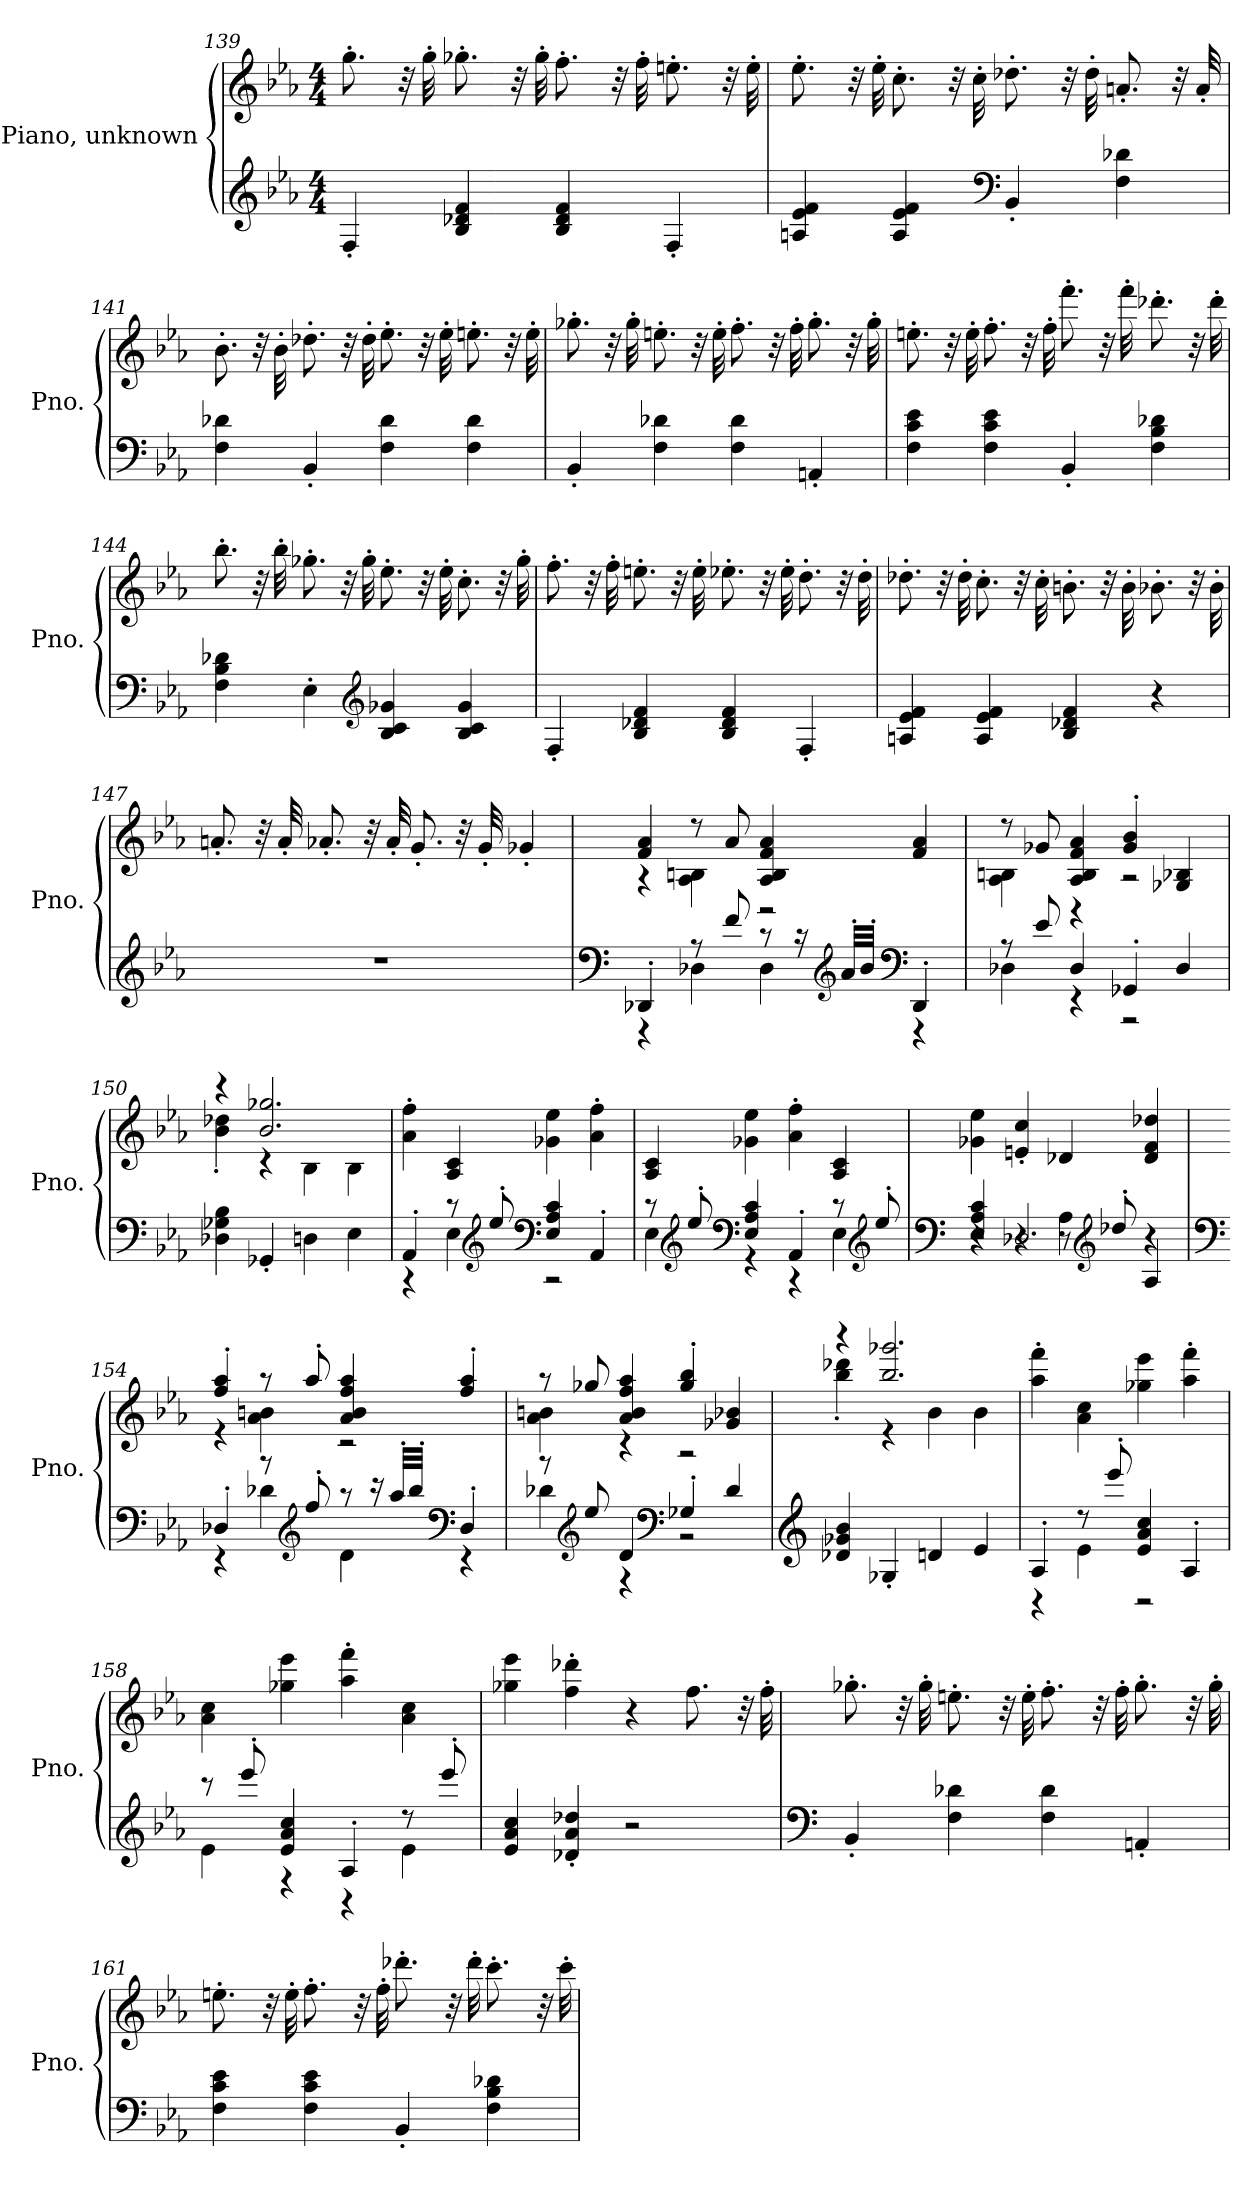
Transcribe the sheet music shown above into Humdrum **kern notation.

**kern	**kern
*part1	*part1
*staff2	*staff1
*I"Piano, unknown	*
*I'Pno.	*
!!LO:LB:g=z
*clefG2	*clefG2
*k[b-e-a-]	*k[b-e-a-]
*M4/4	*M4/4
=139	=139
4F'/	8.gg'\
.	32r
.	32gg'\
4B-/ 4d-X/ 4f/	8.gg-X'\
.	32r
.	32gg-'\
4B-/ 4d-/ 4f/	8.ff'\
.	32r
.	32ff'\
4F'/	8.een'\
.	32r
.	32ee'\
=140	=140
4An/ 4e-/ 4f/	8.ee-'\
.	32r
.	32ee-'\
4A/ 4e-/ 4f/	8.cc'\
.	32r
.	32cc'\
*clefF4	*
4BB-'/	8.dd-X'\
.	32r
.	32dd-'\
4F\ 4d-X\	8.an'/
.	32r
.	32a'/
!!LO:PB:g=z
=141	=141
4F\ 4d-X\	8.b-'\
.	32r
.	32b-'\
4BB-'/	8.dd-X'\
.	32r
.	32dd-'\
4F\ 4d-\	8.ee-'\
.	32r
.	32ee-'\
4F\ 4d-\	8.een'\
.	32r
.	32ee'\
=142	=142
4BB-'/	8.gg-X'\
.	32r
.	32gg-'\
4F\ 4d-X\	8.een'\
.	32r
.	32ee'\
4F\ 4d-\	8.ff'\
.	32r
.	32ff'\
4AAn'/	8.gg-'\
.	32r
.	32gg-'\
!!LO:LB:g=z
=143	=143
4F\ 4c\ 4e-\	8.een'\
.	32r
.	32ee'\
4F\ 4c\ 4e-\	8.ff'\
.	32r
.	32ff'\
4BB-'/	8.fff'\
.	32r
.	32fff'\
4F\ 4B-\ 4d-X\	8.ddd-X'\
.	32r
.	32ddd-'\
=144	=144
4F\ 4B-\ 4d-X\	8.bb-'\
.	32r
.	32bb-'\
4E-'\	8.gg-X'\
.	32r
.	32gg-'\
*clefG2	*
4B-/ 4c/ 4g-X/	8.ee-'\
.	32r
.	32ee-'\
4B-/ 4c/ 4g-/	8.cc'\
.	32r
.	32gg-'\
!!LO:LB:g=z
=145	=145
4F'/	8.ff'\
.	32r
.	32ff'\
4B-/ 4d-X/ 4f/	8.een'\
.	32r
.	32ee'\
4B-/ 4d-/ 4f/	8.ee-X'\
.	32r
.	32ee-'\
4F'/	8.dd'\
.	32r
.	32dd'\
=146	=146
4An/ 4e-/ 4f/	8.dd-X'\
.	32r
.	32dd-'\
4A/ 4e-/ 4f/	8.cc'\
.	32r
.	32cc'\
4B-/ 4d-X/ 4f/	8.bn'\
.	32r
.	32b'\
4r	8.b-X'\
.	32r
.	32b-'\
!!LO:LB:g=z
=147	=147
1r	8.an'/
.	32r
.	32a'/
.	8.a-X'/
.	32r
.	32a-'/
.	8.g'/
.	32r
.	32g'/
.	4g-X'/
=148	=148
*clefF4	*
*^	*^
4DD-X'/	4r	4f/ 4a-/	4r
8r	4D-X\	8r	4A-\ 4Bn\
8f/	.	8a-/	.
8r	4D-\	4A-/ 4B/ 4f/ 4a-/	2r
16r	.	.	.
*clefG2	*	*	*
32a-'/LLL	.	.	.
32b-'/JJJ	.	.	.
*clefF4	*	*	*
4DD-'/	4r	4f/ 4a-/	.
=149	=149	=149	=149
8r	4D-X\	8r	4A-\ 4Bn\
8e-/	.	8g-X/	.
4D-/	4r	4A-/ 4B/ 4f/ 4a-/	4r
4GG-X'/	2r	4g-/' 4b-/'	2r
4D-/	.	4G-X/ 4B-X/	.
*v	*v	*	*
!!LO:LB:g=z	!!
=150	=150	=150
4D-X\ 4G-X\ 4B-\	4r	4b-\' 4dd-X\'
4GG-X'/	2.b-/ 2.gg-X/	4r
4Dn\	.	4B-\
4E-\	.	4B-\
*	*v	*v
=151	=151
*^	*
4AA-'/	4r	4a-\' 4ff\'
8r	4E-\	4A-/ 4c/
*clefG2	*	*
8ee-'/	.	.
*clefF4	*	*
4E-/ 4A-/ 4c/	2r	4g-X\ 4ee-\
4AA-'/	.	4a-\' 4ff\'
=152	=152	=152
8r	4E-\	4A-/ 4c/
*clefG2	*	*
8ee-'/	.	.
*clefF4	*	*
4E-/ 4A-/ 4c/	4r	4g-X\ 4ee-\
4AA-'/	4r	4a-\' 4ff\'
8r	4E-\	4A-/ 4c/
*clefG2	*	*
8ee-'/	.	.
*v	*v	*
=153	=153
*clefF4	*
*^	*
*	*^	*
4E-/ 4A-/ 4c/	2r	4r	4g-X\ 4ee-\
4r	.	2.D-X/	4en/' 4cc/'
8r	4A-\	.	4d-X/
*clefG2	*	*	*
8dd-X'/	.	.	.
4A-/	4r	.	4d-/ 4f/ 4dd-X/
*v	*v	*v	*
!!LO:LB:g=z
=154	=154
*clefF4	*
*^	*^
4D-X'/	4r	4ff/' 4aa-/'	4r
8r	4d-X\	8r	4a-\ 4bn\
*clefG2	*	*	*
8ff'/	.	8aa-'/	.
8r	4d-\	4a-/ 4b/ 4ff/ 4aa-/	2r
16r	.	.	.
32aa-'/LLL	.	.	.
32bb-'/JJJ	.	.	.
*clefF4	*	*	*
4D-'/	4r	4ff/' 4aa-/'	.
=155	=155	=155	=155
8r	4d-X\	8r	4a-\ 4bn\
*clefG2	*	*	*
8ee-/	.	8gg-X/	.
4d-/	4r	4a-/ 4b/ 4ff/ 4aa-/	4r
*clefF4	*	*	*
4G-X'/	2r	4gg-/' 4bb-/'	2r
4d-/	.	4g-X/ 4b-X/	.
*v	*v	*	*
=156	=156	=156
*clefG2	*	*
4d-X/ 4g-X/ 4b-/	4r	4bb-\' 4ddd-X\'
4G-X'/	2.bb-/ 2.ggg-X/	4r
4dn/	.	4b-\
4e-/	.	4b-\
*	*v	*v
=157	=157
*^	*
4A-'/	4r	4aa-\' 4fff\'
8r	4e-\	4a-\ 4cc\
8eee-'/	.	.
4e-/ 4a-/ 4cc/	2r	4gg-X\ 4eee-\
4A-'/	.	4aa-\' 4fff\'
!!LO:PB:g=z
=158	=158	=158
8r	4e-\	4a-\ 4cc\
8eee-'/	.	.
4e-/ 4a-/ 4cc/	4r	4gg-X\ 4eee-\
4A-'/	4r	4aa-\' 4fff\'
8r	4e-\	4a-\ 4cc\
8eee-'/	.	.
*v	*v	*
=159	=159
4e-/ 4a-/ 4cc/	4gg-X\ 4eee-\
4d-X/' 4a-/' 4dd-X/'	4ff\' 4ddd-X\'
2r	4r
.	8.ff\
.	32r
.	32ff'\
=160	=160
*clefF4	*
4BB-'/	8.gg-X'\
.	32r
.	32gg-'\
4F\ 4d-X\	8.een'\
.	32r
.	32ee'\
4F\ 4d-\	8.ff'\
.	32r
.	32ff'\
4AAn'/	8.gg-'\
.	32r
.	32gg-'\
!!LO:LB:g=z
=161	=161
4F\ 4c\ 4e-\	8.een'\
.	32r
.	32ee'\
4F\ 4c\ 4e-\	8.ff'\
.	32r
.	32ff'\
4BB-'/	8.ddd-X'\
.	32r
.	32ddd-'\
4F\ 4B-\ 4d-X\	8.ccc'\
.	32r
.	32ccc'\
=	=
*-	*-
